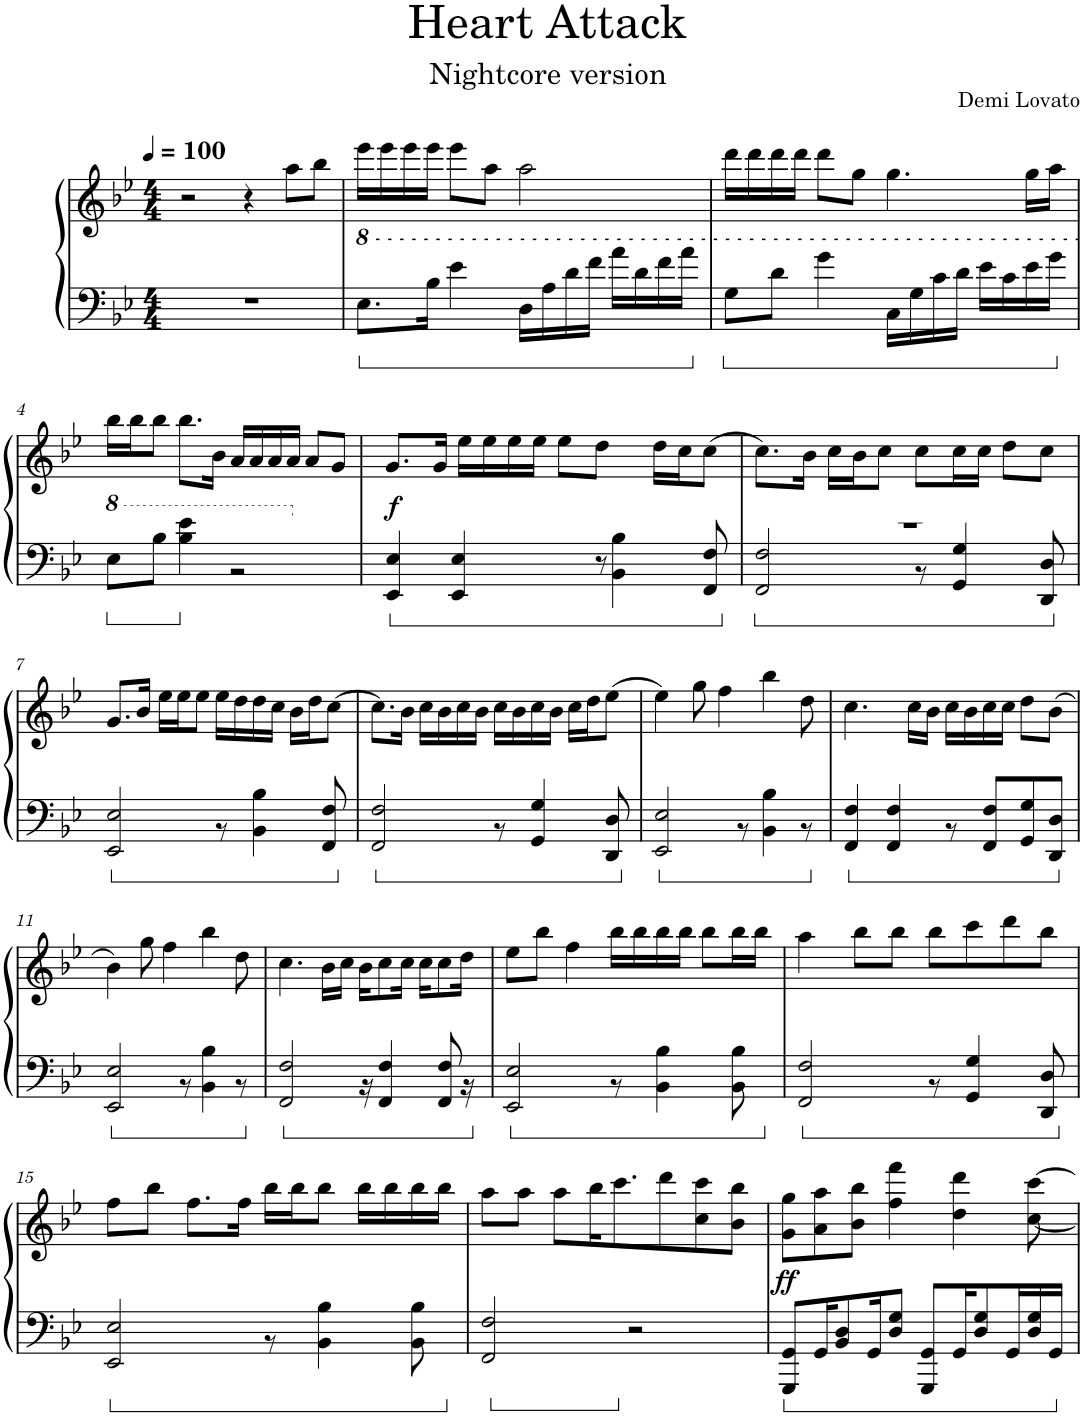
**kern	**kern	**dynam
*part1	*part1	*part1
*staff2	*staff1	*staff1/2
*I"Piano	*	*
*I'Pno.	*	*
*clefF4	*clefG2	*
*k[b-e-]	*k[b-e-]	*
*M4/4	*M4/4	*
*MM100	*MM100	*
=1	=1	=1
1r	2r	.
.	4r	.
.	8aa\L	.
.	8bb-\J	.
=2	=2	=2
*^	*	*
*	*	*8ba	*
8.ryy	8.E-\L	16ee-\LL	.
.	.	16ee-\	.
.	.	16ee-\	.
16ryy	16B-\Jk	16ee-\JJ	.
4ryy	4e-\	8ee-\L	.
.	.	8a\J	.
2ryy	16D\LL	2a\	.
.	16A\	.	.
.	16d\	.	.
.	16f\JJ	.	.
.	16a\LL	.	.
.	16d\	.	.
.	16f\	.	.
.	16a\JJ	.	.
=3	=3	=3	=3
1ryy	8G\L	16dd\LL	.
.	.	16dd\	.
*	*	*X8ba	*
.	8d\J	16ddd\	.
.	.	16ddd\JJ	.
.	4g\	8ddd\L	.
.	.	8gg\J	.
.	16C\LL	4.gg\	.
.	16G\	.	.
.	16c\	.	.
.	16d\JJ	.	.
.	16e-\LL	.	.
.	16c\	.	.
.	16e-\	16gg\LL	.
.	16g\JJ	16aa\JJ	.
!!LO:LB:g=z
=4	=4	=4	=4
*	*	*8va	*
1ryy	8E-\L	16bbb-\LL	.
.	.	16bbb-\J	.
.	8B-\J	8bbb-\J	.
.	4B-\ 4e-\	8.bbb-\L	.
.	.	16bb-\Jk	.
*	*	*X8va	*
.	2r	16a/LL	.
.	.	16a/	.
.	.	16a/	.
.	.	16a/JJ	.
.	.	8a/L	.
.	.	8g/J	.
=5	=5	=5	=5
!	!	!	!LO:DY:b
8ryy	8ryy	8.g/L	f
8ryy	4EE-/ 4E-/	.	.
.	.	16g/Jk	.
4ryy	.	16ee-\LL	.
.	.	16ee-\	.
.	4EE-/ 4E-/	16ee-\	.
.	.	16ee-\JJ	.
8ryy	.	8ee-\L	.
8r	8ryy	8dd\J	.
4ryy	8BB-\ 8B-\	16dd\LL	.
.	.	16cc\J	.
.	8FF/ 8F/	(8cc\J	.
=6	=6	=6	=6
1r	2FF/ 2F/	8.cc\L)	.
.	.	16b-\Jk	.
.	.	16cc\LL	.
.	.	16b-\J	.
.	.	8cc\J	.
.	8r	8cc\L	.
.	4GG/ 4G/	16cc\L	.
.	.	16cc\JJ	.
.	.	8dd\L	.
.	8DD/ 8D/	8cc\J	.
!!LO:LB:g=z
=7	=7	=7	=7
1ryy	2EE-/ 2E-/	8.g/L	.
.	.	16b-/Jk	.
.	.	16ee-\LL	.
.	.	16ee-\J	.
.	.	8ee-\J	.
.	8r	16ee-\LL	.
.	.	16dd\	.
.	4BB-\ 4B-\	16dd\	.
.	.	16cc\JJ	.
.	.	16b-\LL	.
.	.	16dd\J	.
.	8FF/ 8F/	(8cc\J	.
=8	=8	=8	=8
2ryy	2FF/ 2F/	8.cc\L)	.
.	.	16b-\Jk	.
.	.	16cc\LL	.
.	.	16b-\	.
.	.	16cc\	.
.	.	16b-\JJ	.
2ryy	8r	16cc\LL	.
.	.	16b-\	.
.	4GG/ 4G/	16cc\	.
.	.	16b-\JJ	.
.	.	16cc\LL	.
.	.	16dd\J	.
.	8DD/ 8D/	(8ee-\J	.
=9	=9	=9	=9
1ryy	2EE-/ 2E-/	4ee-\)	.
.	.	8gg\	.
.	.	4ff\	.
.	8r	.	.
.	4BB-\ 4B-\	4bb-\	.
.	8r	8dd\	.
=10	=10	=10	=10
4ryy	4FF/ 4F/	4.cc\	.
2ryy	4FF/ 4F/	.	.
.	.	16cc\LL	.
.	.	16b-\JJ	.
.	8r	16cc\LL	.
.	.	16b-\	.
.	8FF/ 8F/L	16cc\	.
.	.	16cc\JJ	.
4ryy	8GG/ 8G/	8dd\L	.
.	8DD/ 8D/J	(8b-\J	.
!!LO:LB:g=z
=11	=11	=11	=11
1ryy	2EE-/ 2E-/	4b-\)	.
.	.	8gg\	.
.	.	4ff\	.
.	8r	.	.
.	4BB-\ 4B-\	4bb-\	.
.	8r	8dd\	.
=12	=12	=12	=12
1ryy	2FF/ 2F/	4.cc\	.
.	.	16b-\LL	.
.	.	16cc\JJ	.
.	16r	16b-\KL	.
.	4FF/ 4F/	8cc\	.
.	.	16cc\Jk	.
.	.	16cc\KL	.
.	8FF/ 8F/	8cc\	.
.	16r	16dd\Jk	.
=13	=13	=13	=13
1ryy	2EE-/ 2E-/	8ee-\L	.
.	.	8bb-\J	.
.	.	4ff\	.
.	8r	16bb-\LL	.
.	.	16bb-\	.
.	4BB-\ 4B-\	16bb-\	.
.	.	16bb-\JJ	.
.	.	8bb-\L	.
.	8BB-\ 8B-\	16bb-\L	.
.	.	16bb-\JJ	.
=14	=14	=14	=14
2ryy	2FF/ 2F/	4aa\	.
.	.	8bb-\L	.
.	.	8bb-\J	.
2ryy	8r	8bb-\L	.
.	4GG/ 4G/	8ccc\	.
.	.	8ddd\	.
.	8DD/ 8D/	8bb-\J	.
!!LO:LB:g=z
=15	=15	=15	=15
1ryy	2EE-/ 2E-/	8ff\L	.
.	.	8bb-\J	.
.	.	8.ff\L	.
.	.	16ff\Jk	.
.	8r	16bb-\LL	.
.	.	16bb-\J	.
.	4BB-\ 4B-\	8bb-\J	.
.	.	16bb-\LL	.
.	.	16bb-\	.
.	8BB-\ 8B-\	16bb-\	.
.	.	16bb-\JJ	.
=16	=16	=16	=16
8ryy	2FF/ 2F/	8aa\L	.
8ryy	.	8aa\J	.
4ryy	.	8aa\L	.
.	.	16bb-\K	.
.	.	8.ccc\	.
2r	2ryy	.	.
.	.	8ddd\	.
.	.	8cc\ 8ccc\	.
.	.	8b-\ 8bb-\J	.
*v	*v	*	*
=17	=17	=17
*	*^	*
!	!	!	!LO:DY:b=2
8GGG/ 8GG/L	8g\ 8gg\L	2..ryy	ff
16GG/K	8a\ 8aa\	.	.
8BB-/ 8D/	.	.	.
.	8b-\ 8bb-\J	.	.
16GG/K	.	.	.
8D/ 8G/J	4ff\ 4fff\	.	.
8GGG/ 8GG/L	.	.	.
16GG/K	4dd\ 4ddd\	.	.
8D/ 8G/	.	.	.
16GG/L	.	.	.
16D/ 16G/	8ryy	[8cc\ [>8ccc\	.
16GG/JJ	.	.	.
*	*v	*v	*
=	=	=
*-	*-	*-
